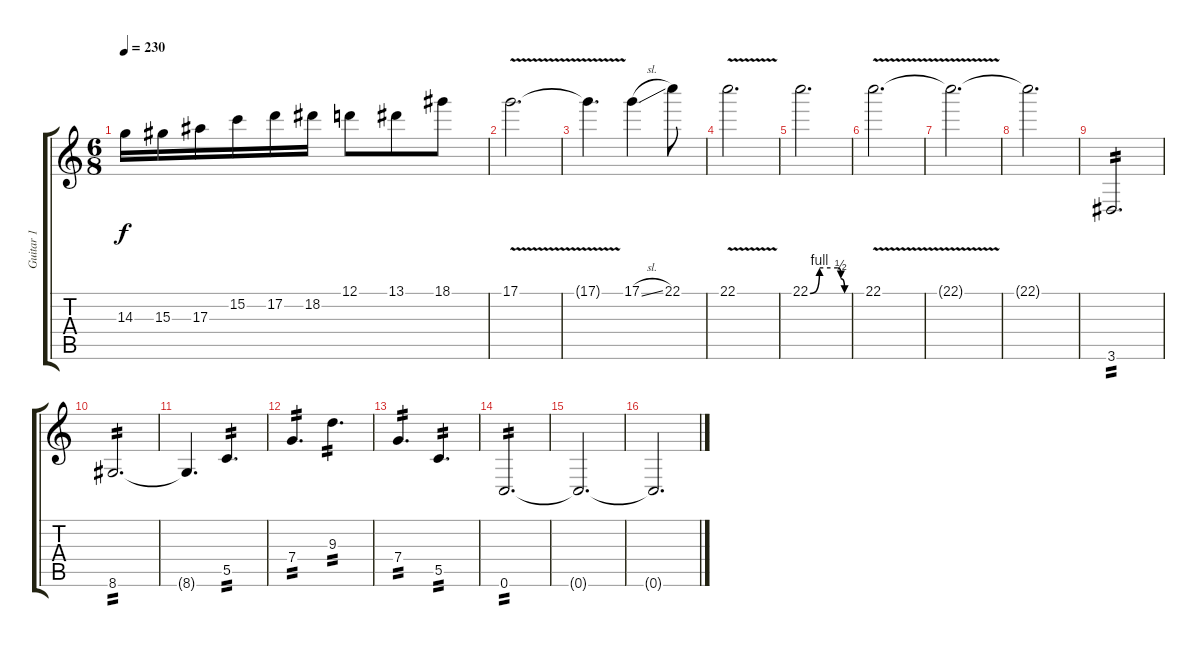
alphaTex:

\track ("Guitar 1" "Guitar 1") {instrument distortionguitar}
\staff {score tabs}
\tuning (D4 A3 F3 C3 G2 C2) {hide}
\ts (6 8)
\tempo 230
\clef g2
\ks c
14.3.16{dy f} 15.3.16 17.3.16 15.2.16 17.2.16 18.2.16 12.1.8 13.1.8 18.1.8 |
17.1{v}.2{d} |
17.1{t}.4{d} 17.1{sl}.4 22.1.8 |
22.1{v}.2{d} |
22.1{be (custom 0 0 15 4 44 4 49 2 55 0 60 0)}.2{d} |
22.1{v}.2{d} |
22.1{t}.2{d} |
22.1{t}.2{d} |
3.6.2{d tp 2} |
8.6.2{d tp 2} |
8.6{t}.4{d} 5.5.4{d tp 2} |
7.4.4{d tp 2} 9.3.4{d tp 2} |
7.4.4{d tp 2} 5.5.4{d tp 2} |
0.6.2{d tp 2} |
0.6{t}.2{d} |
0.6{t}.2{d}
